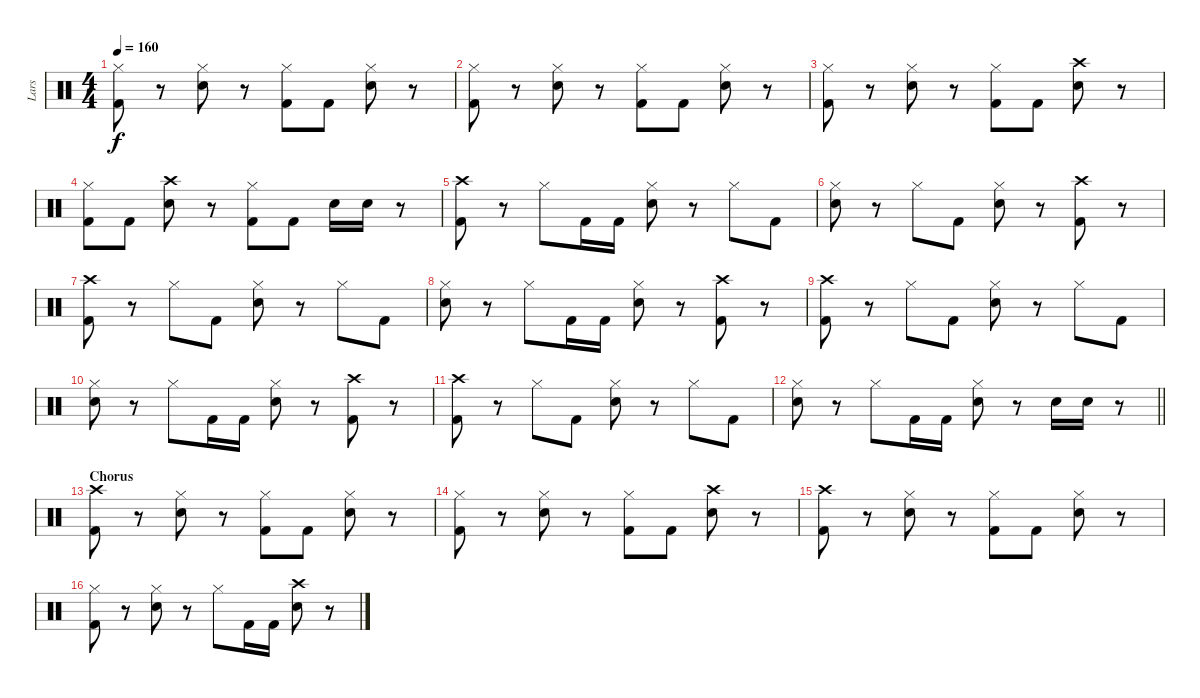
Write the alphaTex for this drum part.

\track ("Lars" "Lars") {instrument percussion}
\staff {score}
\articulation defaults
\ts (4 4)
\tempo 160
\clef neutral
\ks c
("Kick (hit) 2" "Hi-Hat (closed)").8{dy f} r.8 ("Snare (hit) 2" "Hi-Hat (closed)").8 r.8 ("Kick (hit) 2" "Hi-Hat (closed)").8 "Kick (hit) 2".8 ("Snare (hit) 2" "Hi-Hat (closed)").8 r.8 |
("Kick (hit) 2" "Hi-Hat (closed)").8 r.8 ("Snare (hit) 2" "Hi-Hat (closed)").8 r.8 ("Kick (hit) 2" "Hi-Hat (closed)").8 "Kick (hit) 2".8 ("Snare (hit) 2" "Hi-Hat (closed)").8 r.8 |
("Kick (hit) 2" "Hi-Hat (closed)").8 r.8 ("Snare (hit) 2" "Hi-Hat (closed)").8 r.8 ("Kick (hit) 2" "Hi-Hat (closed)").8 "Kick (hit) 2".8 ("Crash high (hit)" "Snare (hit) 2").8 r.8 |
("Kick (hit) 2" "Hi-Hat (closed)").8 "Kick (hit) 2".8 ("Crash high (hit)" "Snare (hit) 2").8 r.8 ("Kick (hit) 2" "Hi-Hat (closed)").8 "Kick (hit) 2".8 "Snare (hit) 2".16 "Snare (hit) 2".16 r.8 |
("Kick (hit) 2" "Crash high (hit)").8 r.8 "Hi-Hat (closed)".8 "Kick (hit) 2".16 "Kick (hit) 2".16 ("Hi-Hat (closed)" "Snare (hit) 2").8 r.8 "Hi-Hat (closed)".8 "Kick (hit) 2".8 |
("Hi-Hat (closed)" "Snare (hit) 2").8 r.8 "Hi-Hat (closed)".8 "Kick (hit) 2".8 ("Snare (hit) 2" "Hi-Hat (closed)").8 r.8 ("Crash high (hit)" "Kick (hit) 2").8 r.8 |
("Kick (hit) 2" "Crash high (hit)").8 r.8 "Hi-Hat (closed)".8 "Kick (hit) 2".8 ("Snare (hit) 2" "Hi-Hat (closed)").8 r.8 "Hi-Hat (closed)".8 "Kick (hit) 2".8 |
("Hi-Hat (closed)" "Snare (hit) 2").8 r.8 "Hi-Hat (closed)".8 "Kick (hit) 2".16 "Kick (hit) 2".16 ("Snare (hit) 2" "Hi-Hat (closed)").8 r.8 ("Crash high (hit)" "Kick (hit) 2").8 r.8 |
("Kick (hit) 2" "Crash high (hit)").8 r.8 "Hi-Hat (closed)".8 "Kick (hit) 2".8 ("Snare (hit) 2" "Hi-Hat (closed)").8 r.8 "Hi-Hat (closed)".8 "Kick (hit) 2".8 |
("Hi-Hat (closed)" "Snare (hit) 2").8 r.8 "Hi-Hat (closed)".8 "Kick (hit) 2".16 "Kick (hit) 2".16 ("Snare (hit) 2" "Hi-Hat (closed)").8 r.8 ("Crash high (hit)" "Kick (hit) 2").8 r.8 |
("Kick (hit) 2" "Crash high (hit)").8 r.8 "Hi-Hat (closed)".8 "Kick (hit) 2".8 ("Snare (hit) 2" "Hi-Hat (closed)").8 r.8 "Hi-Hat (closed)".8 "Kick (hit) 2".8 |
\barLineRight lightlight
("Hi-Hat (closed)" "Snare (hit) 2").8 r.8 "Hi-Hat (closed)".8 "Kick (hit) 2".16 "Kick (hit) 2".16 ("Snare (hit) 2" "Hi-Hat (closed)").8 r.8 "Snare (hit) 2".16 "Snare (hit) 2".16 r.8 |
\section ("" "Chorus")
("Kick (hit) 2" "Crash high (hit)").8 r.8 ("Hi-Hat (closed)" "Snare (hit) 2").8 r.8 ("Hi-Hat (closed)" "Kick (hit) 2").8 "Kick (hit) 2".8 ("Snare (hit) 2" "Hi-Hat (closed)").8 r.8 |
("Kick (hit) 2" "Hi-Hat (closed)").8 r.8 ("Snare (hit) 2" "Hi-Hat (closed)").8 r.8 ("Kick (hit) 2" "Hi-Hat (closed)").8 "Kick (hit) 2".8 ("Crash high (hit)" "Snare (hit) 2").8 r.8 |
("Kick (hit) 2" "Crash high (hit)").8 r.8 ("Hi-Hat (closed)" "Snare (hit) 2").8 r.8 ("Kick (hit) 2" "Hi-Hat (closed)").8 "Kick (hit) 2".8 ("Hi-Hat (closed)" "Snare (hit) 2").8 r.8 |
("Kick (hit) 2" "Hi-Hat (closed)").8 r.8 ("Snare (hit) 2" "Hi-Hat (closed)").8 r.8 "Hi-Hat (closed)".8 "Kick (hit) 2".16 "Kick (hit) 2".16 ("Crash high (hit)" "Snare (hit) 2").8 r.8
